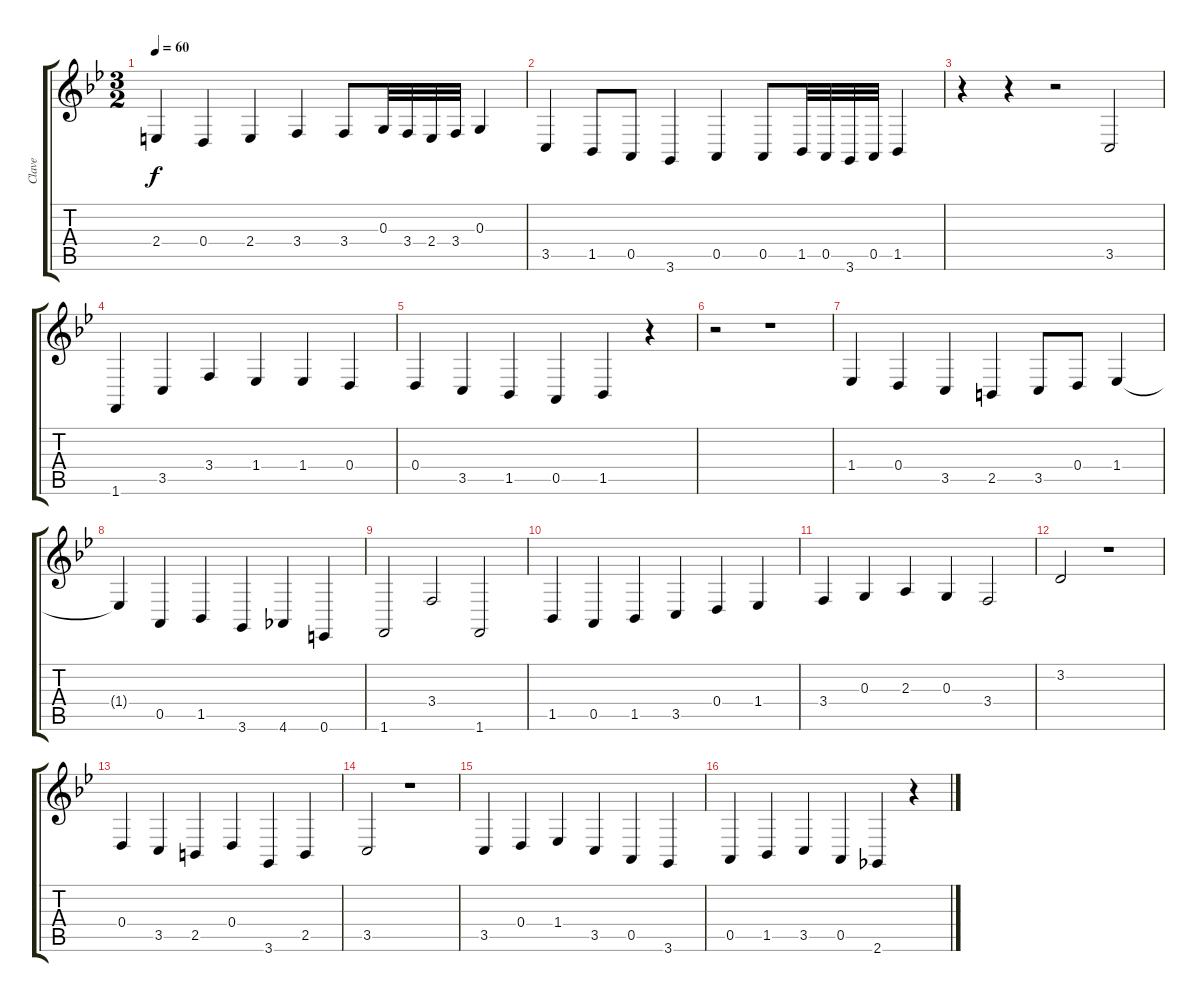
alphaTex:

\track ("Clave" "Clave") {instrument harpsichord}
\staff {score tabs}
\tuning (E4 B3 G3 D3 A2 E2) {hide}
\ts (3 2)
\tempo 60
\clef g2
\ks gminor
2.4.4{dy f} 0.4.4 2.4.4 3.4.4 3.4.8 0.3.32 3.4.32 2.4.32 3.4.32 0.3.4 |
3.5.4 1.5.8 0.5.8 3.6.4 0.5.4 0.5.8 1.5.32 0.5.32 3.6.32 0.5.32 1.5.4 |
r.4 r.4 r.2 3.5.2 |
1.6.4 3.5.4 3.4.4 1.4.4 1.4.4 0.4.4 |
0.4.4 3.5.4 1.5.4 0.5.4 1.5.4 r.4 |
r.2 r.1 |
1.4.4 0.4.4 3.5.4 2.5.4 3.5.8 0.4.8 1.4.4 |
1.4{t}.4 0.5.4 1.5.4 3.6.4 4.6.4 0.6.4 |
1.6.2 3.4.2 1.6.2 |
1.5.4 0.5.4 1.5.4 3.5.4 0.4.4 1.4.4 |
3.4.4 0.3.4 2.3.4 0.3.4 3.4.2 |
3.2.2 r.1 |
0.4.4 3.5.4 2.5.4 0.4.4 3.6.4 2.5.4 |
3.5.2 r.1 |
3.5.4 0.4.4 1.4.4 3.5.4 0.5.4 3.6.4 |
0.5.4 1.5.4 3.5.4 0.5.4 2.6.4 r.4
